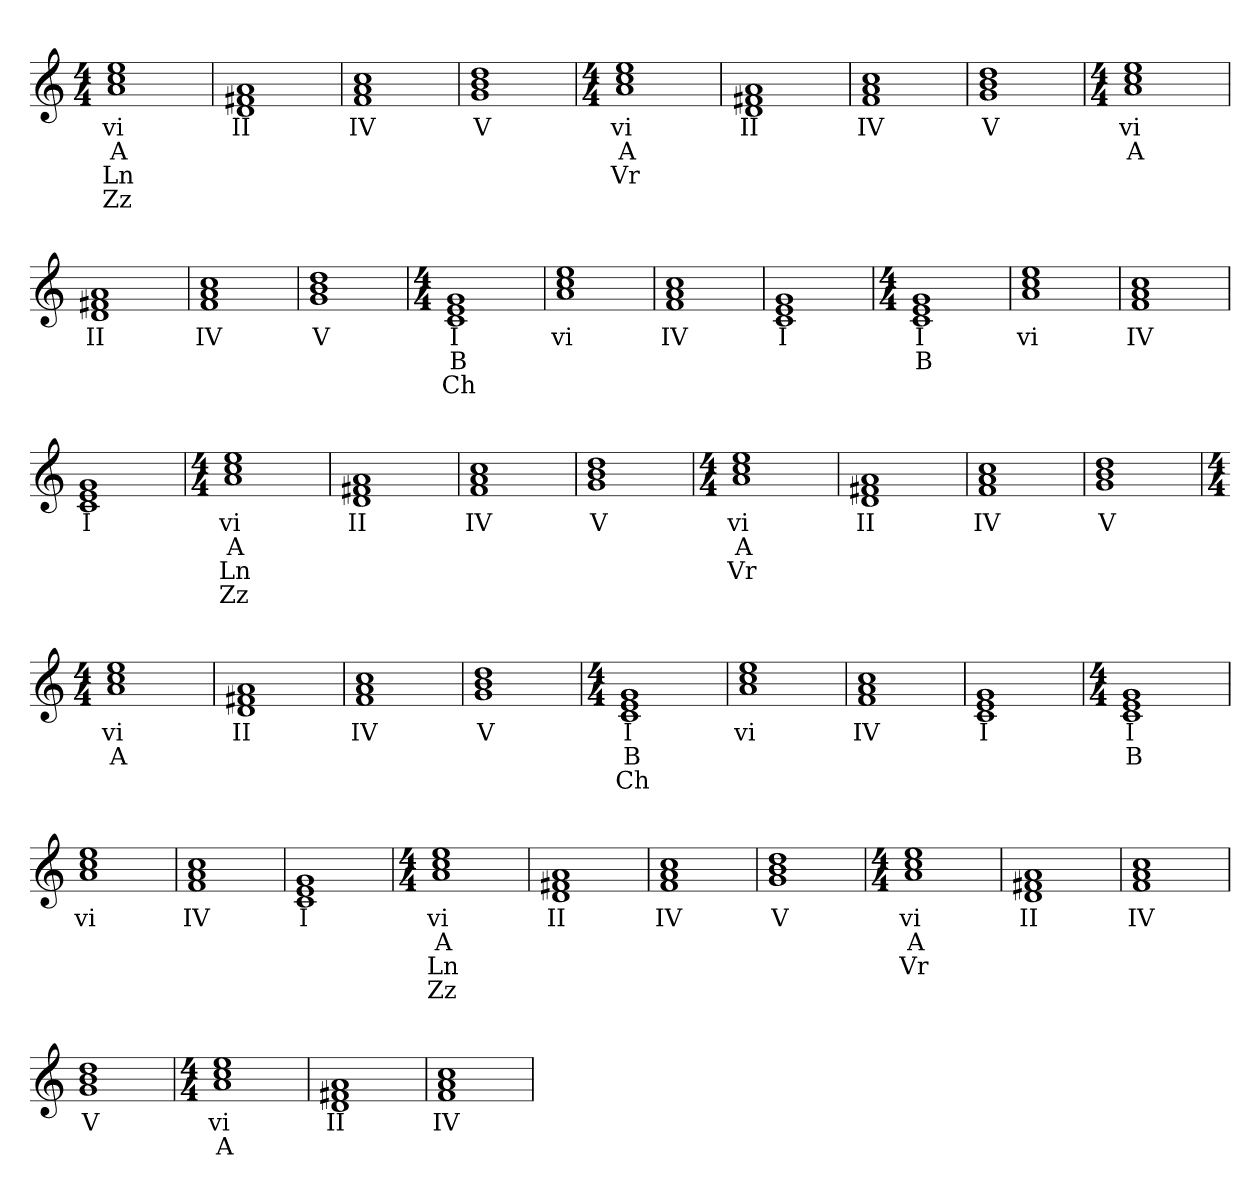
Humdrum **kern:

**kern	**text	**text	**text	**text
*part1	*part1	*part1	*part1	*part1
*staff1	*staff1	*staff1	*staff1	*staff1
*k[]	*	*	*	*
*C:	*	*	*	*
*M4/4	*	*	*	*
=	=	=	=	=
1a 1cc 1ee	vi	A	Ln	Zz
=	=	=	=	=
*k[]	*	*	*	*
*C:	*	*	*	*
1d 1f#X 1a	II	.	.	.
=	=	=	=	=
*k[]	*	*	*	*
*C:	*	*	*	*
1f 1a 1cc	IV	.	.	.
=	=	=	=	=
*k[]	*	*	*	*
*C:	*	*	*	*
1g 1b 1dd	V	.	.	.
=	=	=	=	=
*k[]	*	*	*	*
*C:	*	*	*	*
*M4/4	*	*	*	*
1a 1cc 1ee	vi	A	Vr	.
=	=	=	=	=
*k[]	*	*	*	*
*C:	*	*	*	*
1d 1f#X 1a	II	.	.	.
=	=	=	=	=
*k[]	*	*	*	*
*C:	*	*	*	*
1f 1a 1cc	IV	.	.	.
=	=	=	=	=
*k[]	*	*	*	*
*C:	*	*	*	*
1g 1b 1dd	V	.	.	.
=	=	=	=	=
*k[]	*	*	*	*
*C:	*	*	*	*
*M4/4	*	*	*	*
1a 1cc 1ee	vi	A	.	.
=	=	=	=	=
*k[]	*	*	*	*
*C:	*	*	*	*
1d 1f#X 1a	II	.	.	.
=	=	=	=	=
*k[]	*	*	*	*
*C:	*	*	*	*
1f 1a 1cc	IV	.	.	.
=	=	=	=	=
*k[]	*	*	*	*
*C:	*	*	*	*
1g 1b 1dd	V	.	.	.
=	=	=	=	=
*k[]	*	*	*	*
*C:	*	*	*	*
*M4/4	*	*	*	*
1c 1e 1g	I	B	Ch	.
=	=	=	=	=
*k[]	*	*	*	*
*C:	*	*	*	*
1a 1cc 1ee	vi	.	.	.
=	=	=	=	=
*k[]	*	*	*	*
*C:	*	*	*	*
1f 1a 1cc	IV	.	.	.
=	=	=	=	=
*k[]	*	*	*	*
*C:	*	*	*	*
1c 1e 1g	I	.	.	.
=	=	=	=	=
*k[]	*	*	*	*
*C:	*	*	*	*
*M4/4	*	*	*	*
1c 1e 1g	I	B	.	.
=	=	=	=	=
*k[]	*	*	*	*
*C:	*	*	*	*
1a 1cc 1ee	vi	.	.	.
=	=	=	=	=
*k[]	*	*	*	*
*C:	*	*	*	*
1f 1a 1cc	IV	.	.	.
=	=	=	=	=
*k[]	*	*	*	*
*C:	*	*	*	*
1c 1e 1g	I	.	.	.
=	=	=	=	=
*k[]	*	*	*	*
*C:	*	*	*	*
*M4/4	*	*	*	*
1a 1cc 1ee	vi	A	Ln	Zz
=	=	=	=	=
*k[]	*	*	*	*
*C:	*	*	*	*
1d 1f#X 1a	II	.	.	.
=	=	=	=	=
*k[]	*	*	*	*
*C:	*	*	*	*
1f 1a 1cc	IV	.	.	.
=	=	=	=	=
*k[]	*	*	*	*
*C:	*	*	*	*
1g 1b 1dd	V	.	.	.
=	=	=	=	=
*k[]	*	*	*	*
*C:	*	*	*	*
*M4/4	*	*	*	*
1a 1cc 1ee	vi	A	Vr	.
=	=	=	=	=
*k[]	*	*	*	*
*C:	*	*	*	*
1d 1f#X 1a	II	.	.	.
=	=	=	=	=
*k[]	*	*	*	*
*C:	*	*	*	*
1f 1a 1cc	IV	.	.	.
=	=	=	=	=
*k[]	*	*	*	*
*C:	*	*	*	*
1g 1b 1dd	V	.	.	.
=	=	=	=	=
*k[]	*	*	*	*
*C:	*	*	*	*
*M4/4	*	*	*	*
1a 1cc 1ee	vi	A	.	.
=	=	=	=	=
*k[]	*	*	*	*
*C:	*	*	*	*
1d 1f#X 1a	II	.	.	.
=	=	=	=	=
*k[]	*	*	*	*
*C:	*	*	*	*
1f 1a 1cc	IV	.	.	.
=	=	=	=	=
*k[]	*	*	*	*
*C:	*	*	*	*
1g 1b 1dd	V	.	.	.
=	=	=	=	=
*k[]	*	*	*	*
*C:	*	*	*	*
*M4/4	*	*	*	*
1c 1e 1g	I	B	Ch	.
=	=	=	=	=
*k[]	*	*	*	*
*C:	*	*	*	*
1a 1cc 1ee	vi	.	.	.
=	=	=	=	=
*k[]	*	*	*	*
*C:	*	*	*	*
1f 1a 1cc	IV	.	.	.
=	=	=	=	=
*k[]	*	*	*	*
*C:	*	*	*	*
1c 1e 1g	I	.	.	.
=	=	=	=	=
*k[]	*	*	*	*
*C:	*	*	*	*
*M4/4	*	*	*	*
1c 1e 1g	I	B	.	.
=	=	=	=	=
*k[]	*	*	*	*
*C:	*	*	*	*
1a 1cc 1ee	vi	.	.	.
=	=	=	=	=
*k[]	*	*	*	*
*C:	*	*	*	*
1f 1a 1cc	IV	.	.	.
=	=	=	=	=
*k[]	*	*	*	*
*C:	*	*	*	*
1c 1e 1g	I	.	.	.
=	=	=	=	=
*k[]	*	*	*	*
*C:	*	*	*	*
*M4/4	*	*	*	*
1a 1cc 1ee	vi	A	Ln	Zz
=	=	=	=	=
*k[]	*	*	*	*
*C:	*	*	*	*
1d 1f#X 1a	II	.	.	.
=	=	=	=	=
*k[]	*	*	*	*
*C:	*	*	*	*
1f 1a 1cc	IV	.	.	.
=	=	=	=	=
*k[]	*	*	*	*
*C:	*	*	*	*
1g 1b 1dd	V	.	.	.
=	=	=	=	=
*k[]	*	*	*	*
*C:	*	*	*	*
*M4/4	*	*	*	*
1a 1cc 1ee	vi	A	Vr	.
=	=	=	=	=
*k[]	*	*	*	*
*C:	*	*	*	*
1d 1f#X 1a	II	.	.	.
=	=	=	=	=
*k[]	*	*	*	*
*C:	*	*	*	*
1f 1a 1cc	IV	.	.	.
=	=	=	=	=
*k[]	*	*	*	*
*C:	*	*	*	*
1g 1b 1dd	V	.	.	.
=	=	=	=	=
*k[]	*	*	*	*
*C:	*	*	*	*
*M4/4	*	*	*	*
1a 1cc 1ee	vi	A	.	.
=	=	=	=	=
*k[]	*	*	*	*
*C:	*	*	*	*
1d 1f#X 1a	II	.	.	.
=	=	=	=	=
*k[]	*	*	*	*
*C:	*	*	*	*
1f 1a 1cc	IV	.	.	.
=	=	=	=	=
*-	*-	*-	*-	*-
